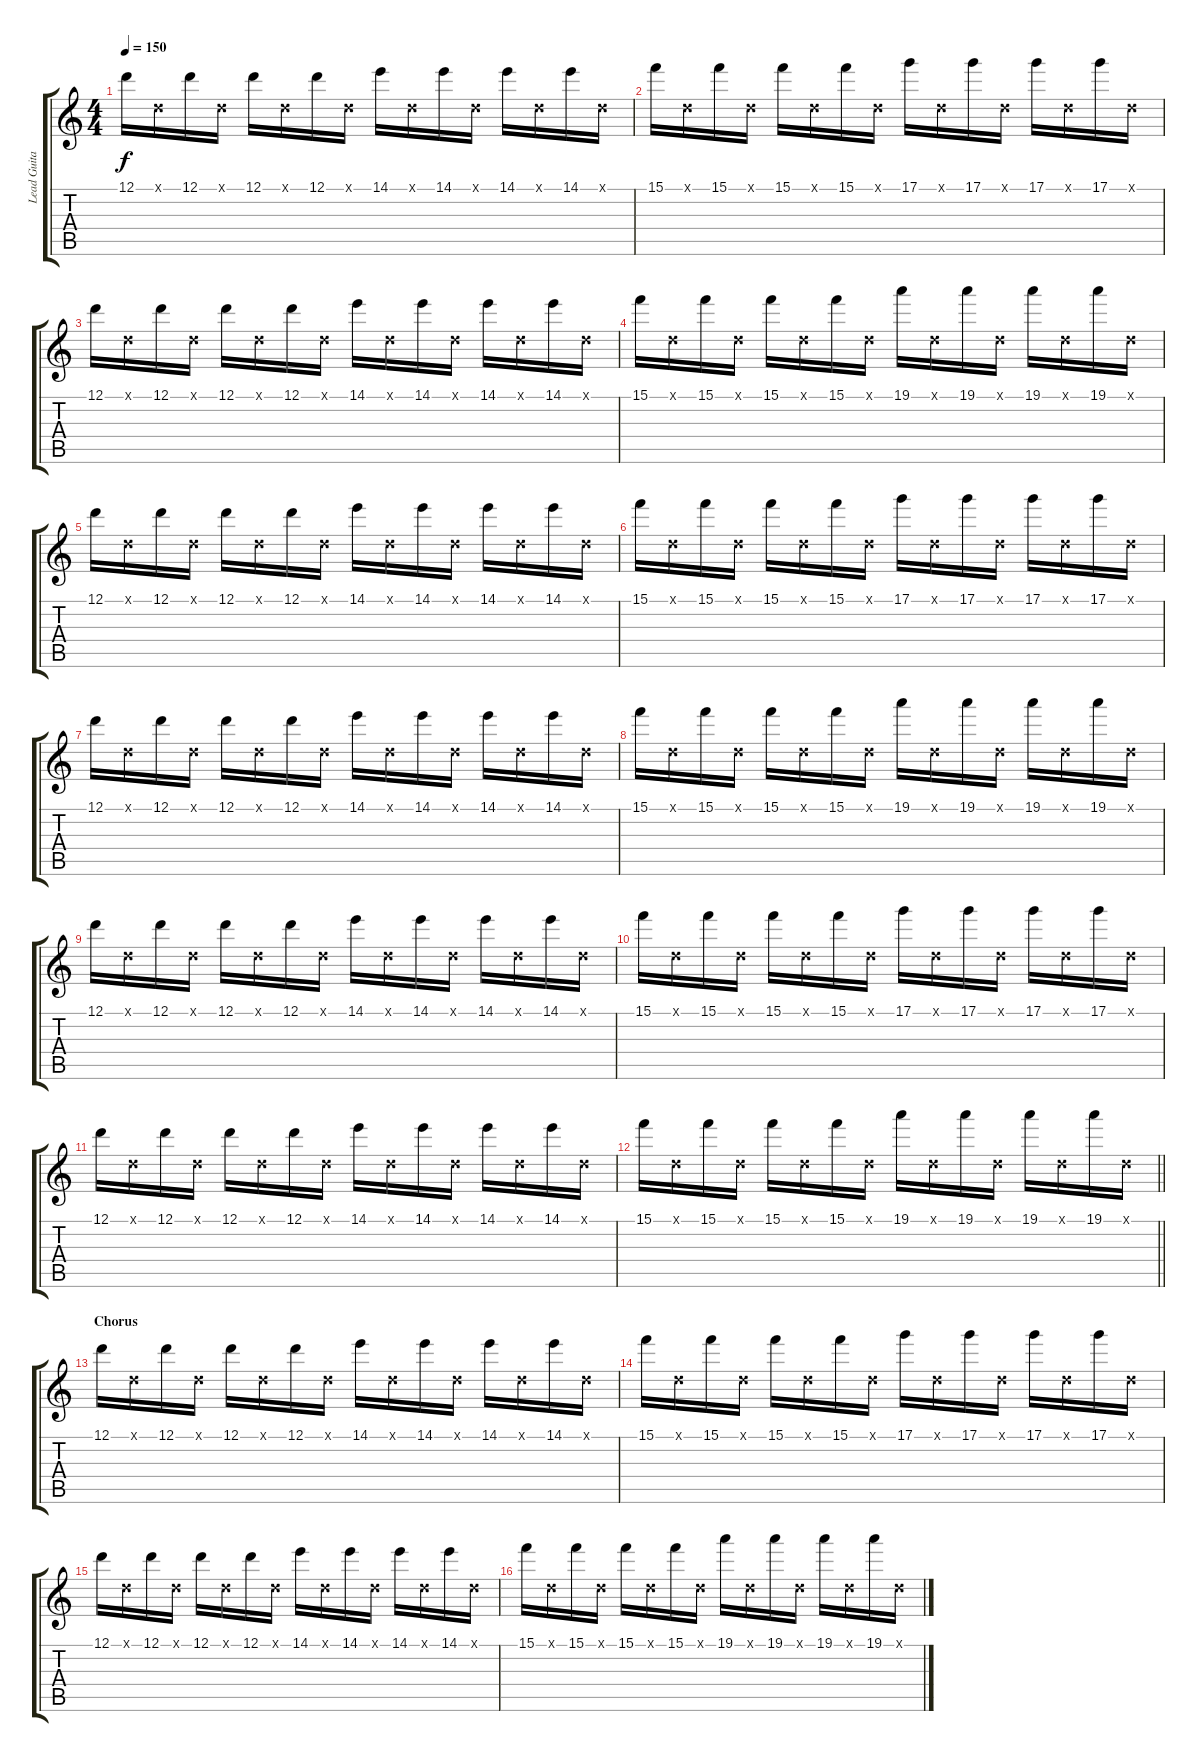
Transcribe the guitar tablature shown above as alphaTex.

\track ("Lead Guitar" "Lead Guita") {instrument distortionguitar}
\staff {score tabs}
\tuning (D4 A3 F3 C3 G2 C2) {hide}
\ts (4 4)
\tempo 150
\clef g2
\ks c
12.1.16{dy f} 0.1{x}.16 12.1.16 0.1{x}.16 12.1.16 0.1{x}.16 12.1.16 0.1{x}.16 14.1.16 0.1{x}.16 14.1.16 0.1{x}.16 14.1.16 0.1{x}.16 14.1.16 0.1{x}.16 |
15.1.16 0.1{x}.16 15.1.16 0.1{x}.16 15.1.16 0.1{x}.16 15.1.16 0.1{x}.16 17.1.16 0.1{x}.16 17.1.16 0.1{x}.16 17.1.16 0.1{x}.16 17.1.16 0.1{x}.16 |
12.1.16 0.1{x}.16 12.1.16 0.1{x}.16 12.1.16 0.1{x}.16 12.1.16 0.1{x}.16 14.1.16 0.1{x}.16 14.1.16 0.1{x}.16 14.1.16 0.1{x}.16 14.1.16 0.1{x}.16 |
15.1.16 0.1{x}.16 15.1.16 0.1{x}.16 15.1.16 0.1{x}.16 15.1.16 0.1{x}.16 19.1.16 0.1{x}.16 19.1.16 0.1{x}.16 19.1.16 0.1{x}.16 19.1.16 0.1{x}.16 |
12.1.16 0.1{x}.16 12.1.16 0.1{x}.16 12.1.16 0.1{x}.16 12.1.16 0.1{x}.16 14.1.16 0.1{x}.16 14.1.16 0.1{x}.16 14.1.16 0.1{x}.16 14.1.16 0.1{x}.16 |
15.1.16 0.1{x}.16 15.1.16 0.1{x}.16 15.1.16 0.1{x}.16 15.1.16 0.1{x}.16 17.1.16 0.1{x}.16 17.1.16 0.1{x}.16 17.1.16 0.1{x}.16 17.1.16 0.1{x}.16 |
12.1.16 0.1{x}.16 12.1.16 0.1{x}.16 12.1.16 0.1{x}.16 12.1.16 0.1{x}.16 14.1.16 0.1{x}.16 14.1.16 0.1{x}.16 14.1.16 0.1{x}.16 14.1.16 0.1{x}.16 |
15.1.16 0.1{x}.16 15.1.16 0.1{x}.16 15.1.16 0.1{x}.16 15.1.16 0.1{x}.16 19.1.16 0.1{x}.16 19.1.16 0.1{x}.16 19.1.16 0.1{x}.16 19.1.16 0.1{x}.16 |
12.1.16 0.1{x}.16 12.1.16 0.1{x}.16 12.1.16 0.1{x}.16 12.1.16 0.1{x}.16 14.1.16 0.1{x}.16 14.1.16 0.1{x}.16 14.1.16 0.1{x}.16 14.1.16 0.1{x}.16 |
15.1.16 0.1{x}.16 15.1.16 0.1{x}.16 15.1.16 0.1{x}.16 15.1.16 0.1{x}.16 17.1.16 0.1{x}.16 17.1.16 0.1{x}.16 17.1.16 0.1{x}.16 17.1.16 0.1{x}.16 |
12.1.16 0.1{x}.16 12.1.16 0.1{x}.16 12.1.16 0.1{x}.16 12.1.16 0.1{x}.16 14.1.16 0.1{x}.16 14.1.16 0.1{x}.16 14.1.16 0.1{x}.16 14.1.16 0.1{x}.16 |
\barLineRight lightlight
15.1.16 0.1{x}.16 15.1.16 0.1{x}.16 15.1.16 0.1{x}.16 15.1.16 0.1{x}.16 19.1.16 0.1{x}.16 19.1.16 0.1{x}.16 19.1.16 0.1{x}.16 19.1.16 0.1{x}.16 |
\section ("" "Chorus")
12.1.16 0.1{x}.16 12.1.16 0.1{x}.16 12.1.16 0.1{x}.16 12.1.16 0.1{x}.16 14.1.16 0.1{x}.16 14.1.16 0.1{x}.16 14.1.16 0.1{x}.16 14.1.16 0.1{x}.16 |
15.1.16 0.1{x}.16 15.1.16 0.1{x}.16 15.1.16 0.1{x}.16 15.1.16 0.1{x}.16 17.1.16 0.1{x}.16 17.1.16 0.1{x}.16 17.1.16 0.1{x}.16 17.1.16 0.1{x}.16 |
12.1.16 0.1{x}.16 12.1.16 0.1{x}.16 12.1.16 0.1{x}.16 12.1.16 0.1{x}.16 14.1.16 0.1{x}.16 14.1.16 0.1{x}.16 14.1.16 0.1{x}.16 14.1.16 0.1{x}.16 |
15.1.16 0.1{x}.16 15.1.16 0.1{x}.16 15.1.16 0.1{x}.16 15.1.16 0.1{x}.16 19.1.16 0.1{x}.16 19.1.16 0.1{x}.16 19.1.16 0.1{x}.16 19.1.16 0.1{x}.16
